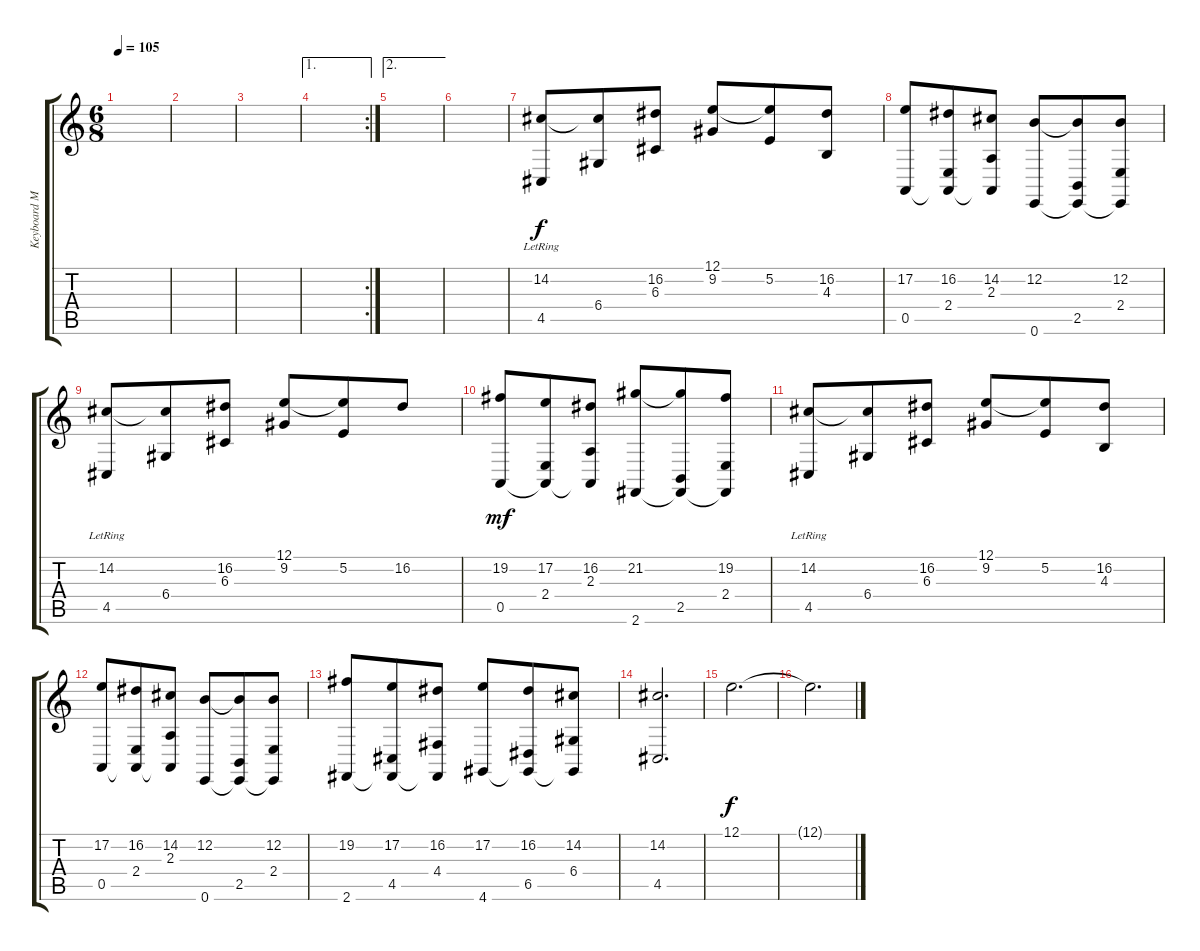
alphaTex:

\track ("Keyboard Martijn Spierenburg" "Keyboard M") {instrument acousticgrandpiano}
\staff {score tabs}
\tuning (E4 B3 G3 D3 A2 E2) {hide}
\ts (6 8)
\tempo 105
\clef g2
\ks c
|
|
|
\ae 1
\rc 2
|
\ae 2
|
|
(14.2 4.5{lr}).8{volume 10 instrument acousticgrandpiano} (14.2{t} 6.4).8 (16.2 6.3).8 (12.1 9.2).8 (12.1{t} 5.2).8 (16.2 4.3).8 |
(17.2 0.5).8 (16.2 2.4 0.5{t}).8 (14.2 2.3 0.5{t}).8 (12.2 0.6).8 (12.2{t} 2.5 0.6{t}).8 (12.2 2.4 0.6{t}).8 |
(14.2 4.5{lr}).8 (14.2{t} 6.4).8 (16.2 6.3).8 (12.1 9.2).8 (12.1{t} 5.2).8 16.2.8{dy f} |
(19.2 0.5).8{dy mf} (17.2 2.4 0.5{t}).8 (16.2 2.3 0.5{t}).8 (21.2 2.6).8 (21.2{t} 2.5 2.6{t}).8 (19.2 2.4 2.6{t}).8 |
(14.2 4.5{lr}).8 (14.2{t} 6.4).8 (16.2 6.3).8 (12.1 9.2).8 (12.1{t} 5.2).8 (16.2 4.3).8 |
(17.2 0.5).8 (16.2 2.4 0.5{t}).8 (14.2 2.3 0.5{t}).8 (12.2 0.6).8 (12.2{t} 2.5 0.6{t}).8 (12.2 2.4 0.6{t}).8 |
(19.2 2.6).8 (17.2 4.5 2.6{t}).8 (16.2 4.4 2.6{t}).8 (17.2 4.6).8 (16.2 6.5 4.6{t}).8 (14.2 6.4 4.6{t}).8 |
(14.2 4.5).2{d} |
12.1.2{d dy f} |
12.1{t}.2{d}
